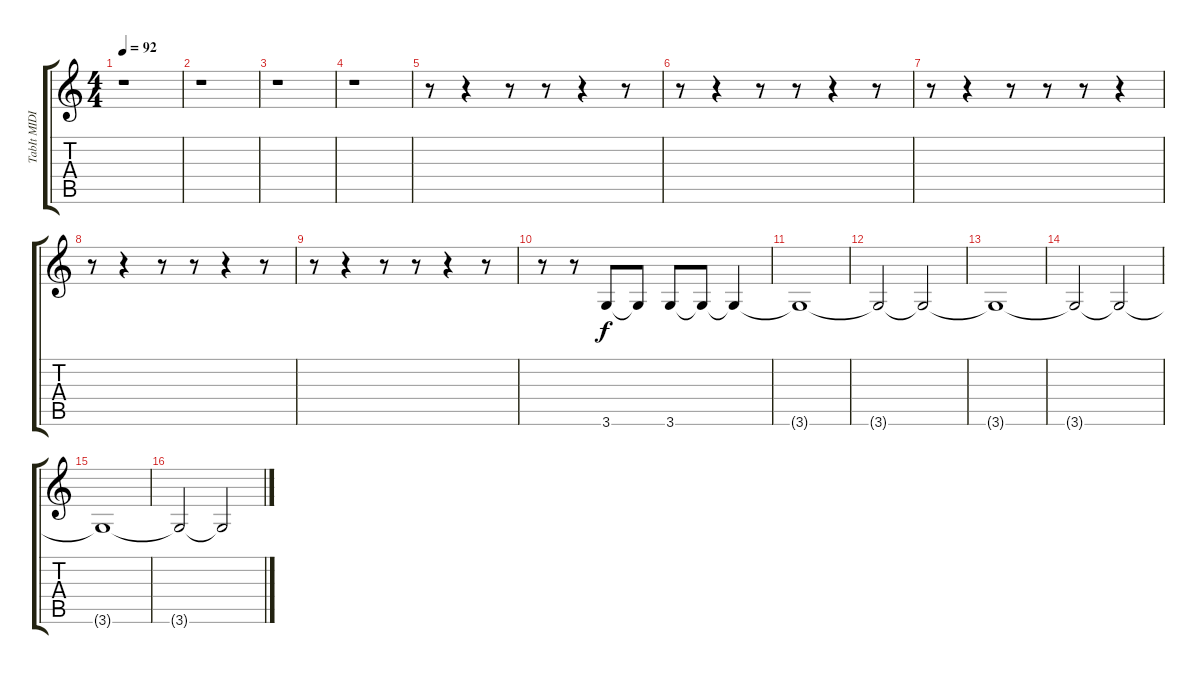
\track ("TabIt MIDI - Track 3" "TabIt MIDI") {instrument electricbassfinger}
\staff {score tabs}
\tuning (E4 B3 G3 D3 A2 E2) {hide}
\ts (4 4)
\tempo 92
\clef g2
\ks c
r.1{dy f} |
r.1 |
r.1 |
r.1 |
r.8 r.4 r.8 r.8 r.4 r.8 |
r.8 r.4 r.8 r.8 r.4 r.8 |
r.8 r.4 r.8 r.8 r.8 r.4 |
r.8 r.4 r.8 r.8 r.4 r.8 |
r.8 r.4 r.8 r.8 r.4 r.8 |
r.8 r.8 3.6.8 3.6{t}.8 3.6.8 3.6{t}.8 3.6{t}.4 |
3.6{t}.1 |
3.6{t}.2 3.6{t}.2 |
3.6{t}.1 |
3.6{t}.2 3.6{t}.2 |
3.6{t}.1 |
3.6{t}.2 3.6{t}.2
